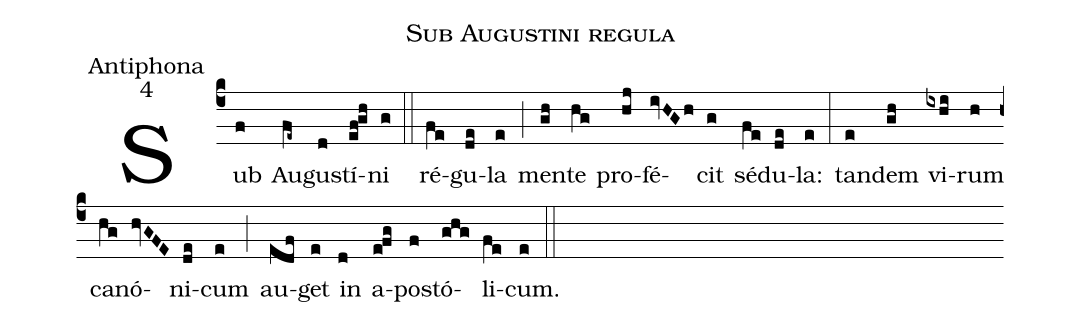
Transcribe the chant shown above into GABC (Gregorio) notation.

name:Sub Augustini regula;
office-part:Antiphona;
mode:4;
%%
(c4)Sub(f) Au(fe~)gu(d)stí(ef!gh)ni(g) (::) ré(fe)gu(de)la(e) (;) men(gh)te(hg) pro(hj)fé(ivHGh)cit(g) sé(fe)du(de)la:(e) (:) tan(e)dem(gh) vi(ixhi)rum(h) ca(hg)nó(hvGFE)ni(de)cum(e) (;) au(edf)get(e) in(d) a(e!fg)po(f)stó(ghg)li(fe)cum.(e) (::)
